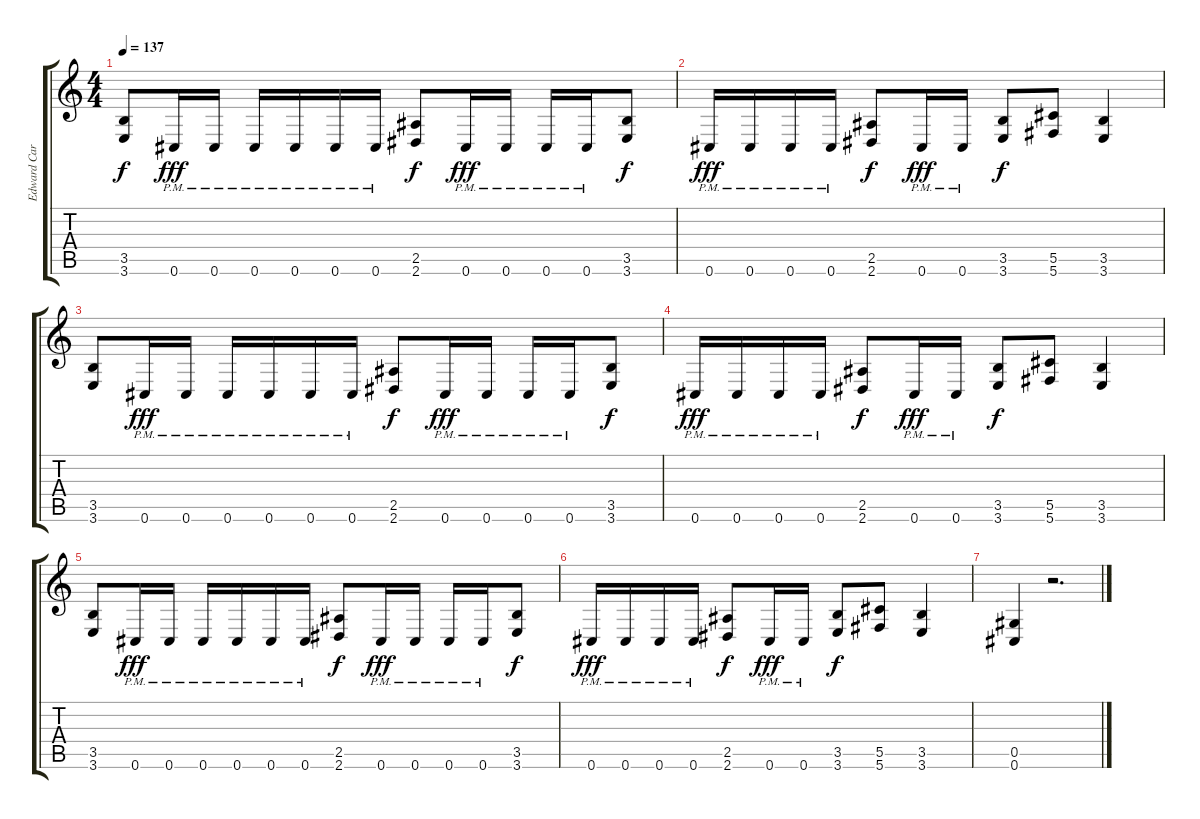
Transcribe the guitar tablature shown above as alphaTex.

\track ("Edward Carlson" "Edward Car") {instrument distortionguitar}
\staff {score tabs}
\tuning (Eb4 Bb3 Gb3 Db3 Ab2 Db2) {hide}
\ts (4 4)
\tempo 137
\clef g2
\ks c
(3.5 3.6).8{dy f} 0.6{pm}.16{dy fff} 0.6{pm}.16 0.6{pm}.16 0.6{pm}.16 0.6{pm}.16 0.6{pm}.16 (2.5 2.6).8{dy f} 0.6{pm}.16{dy fff} 0.6{pm}.16 0.6{pm}.16 0.6{pm}.16 (3.5 3.6).8{dy f} |
0.6{pm}.16{dy fff} 0.6{pm}.16 0.6{pm}.16 0.6{pm}.16 (2.5 2.6).8{dy f} 0.6{pm}.16{dy fff} 0.6{pm}.16 (3.5 3.6).8{dy f} (5.5 5.6).8 (3.5 3.6).4 |
(3.5 3.6).8 0.6{pm}.16{dy fff} 0.6{pm}.16 0.6{pm}.16 0.6{pm}.16 0.6{pm}.16 0.6{pm}.16 (2.5 2.6).8{dy f} 0.6{pm}.16{dy fff} 0.6{pm}.16 0.6{pm}.16 0.6{pm}.16 (3.5 3.6).8{dy f} |
0.6{pm}.16{dy fff} 0.6{pm}.16 0.6{pm}.16 0.6{pm}.16 (2.5 2.6).8{dy f} 0.6{pm}.16{dy fff} 0.6{pm}.16 (3.5 3.6).8{dy f} (5.5 5.6).8 (3.5 3.6).4 |
(3.5 3.6).8 0.6{pm}.16{dy fff} 0.6{pm}.16 0.6{pm}.16 0.6{pm}.16 0.6{pm}.16 0.6{pm}.16 (2.5 2.6).8{dy f} 0.6{pm}.16{dy fff} 0.6{pm}.16 0.6{pm}.16 0.6{pm}.16 (3.5 3.6).8{dy f} |
0.6{pm}.16{dy fff} 0.6{pm}.16 0.6{pm}.16 0.6{pm}.16 (2.5 2.6).8{dy f} 0.6{pm}.16{dy fff} 0.6{pm}.16 (3.5 3.6).8{dy f} (5.5 5.6).8 (3.5 3.6).4 |
(0.5 0.6).4 r.2{d}
